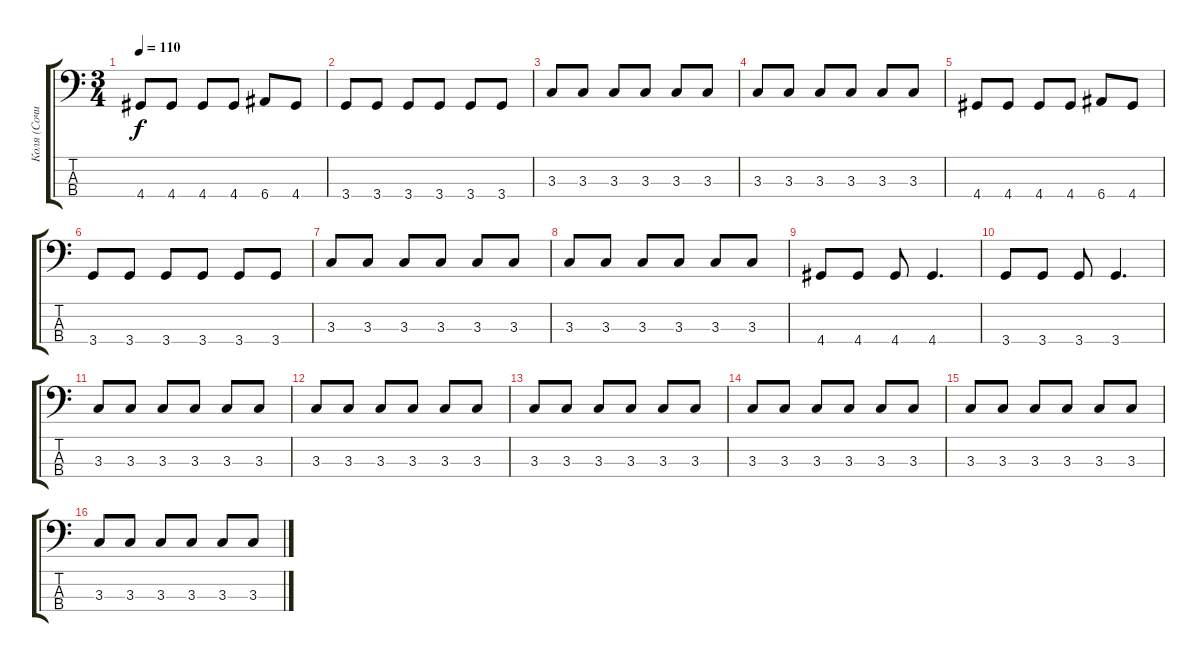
\track ("Коля (Сочи) " "Коля (Сочи") {instrument electricbassfinger}
\staff {score tabs}
\tuning (G2 D2 A1 E1) {hide}
\ts (3 4)
\tempo 110
\clef f4
\ks c
4.4.8{dy f} 4.4.8 4.4.8 4.4.8 6.4.8 4.4.8 |
3.4.8 3.4.8 3.4.8 3.4.8 3.4.8 3.4.8 |
3.3.8 3.3.8 3.3.8 3.3.8 3.3.8 3.3.8 |
3.3.8 3.3.8 3.3.8 3.3.8 3.3.8 3.3.8 |
4.4.8 4.4.8 4.4.8 4.4.8 6.4.8 4.4.8 |
3.4.8 3.4.8 3.4.8 3.4.8 3.4.8 3.4.8 |
3.3.8 3.3.8 3.3.8 3.3.8 3.3.8 3.3.8 |
3.3.8 3.3.8 3.3.8 3.3.8 3.3.8 3.3.8 |
4.4.8 4.4.8 4.4.8 4.4.4{d} |
3.4.8 3.4.8 3.4.8 3.4.4{d} |
3.3.8 3.3.8 3.3.8 3.3.8 3.3.8 3.3.8 |
3.3.8 3.3.8 3.3.8 3.3.8 3.3.8 3.3.8 |
3.3.8 3.3.8 3.3.8 3.3.8 3.3.8 3.3.8 |
3.3.8 3.3.8 3.3.8 3.3.8 3.3.8 3.3.8 |
3.3.8 3.3.8 3.3.8 3.3.8 3.3.8 3.3.8 |
3.3.8 3.3.8 3.3.8 3.3.8 3.3.8 3.3.8
